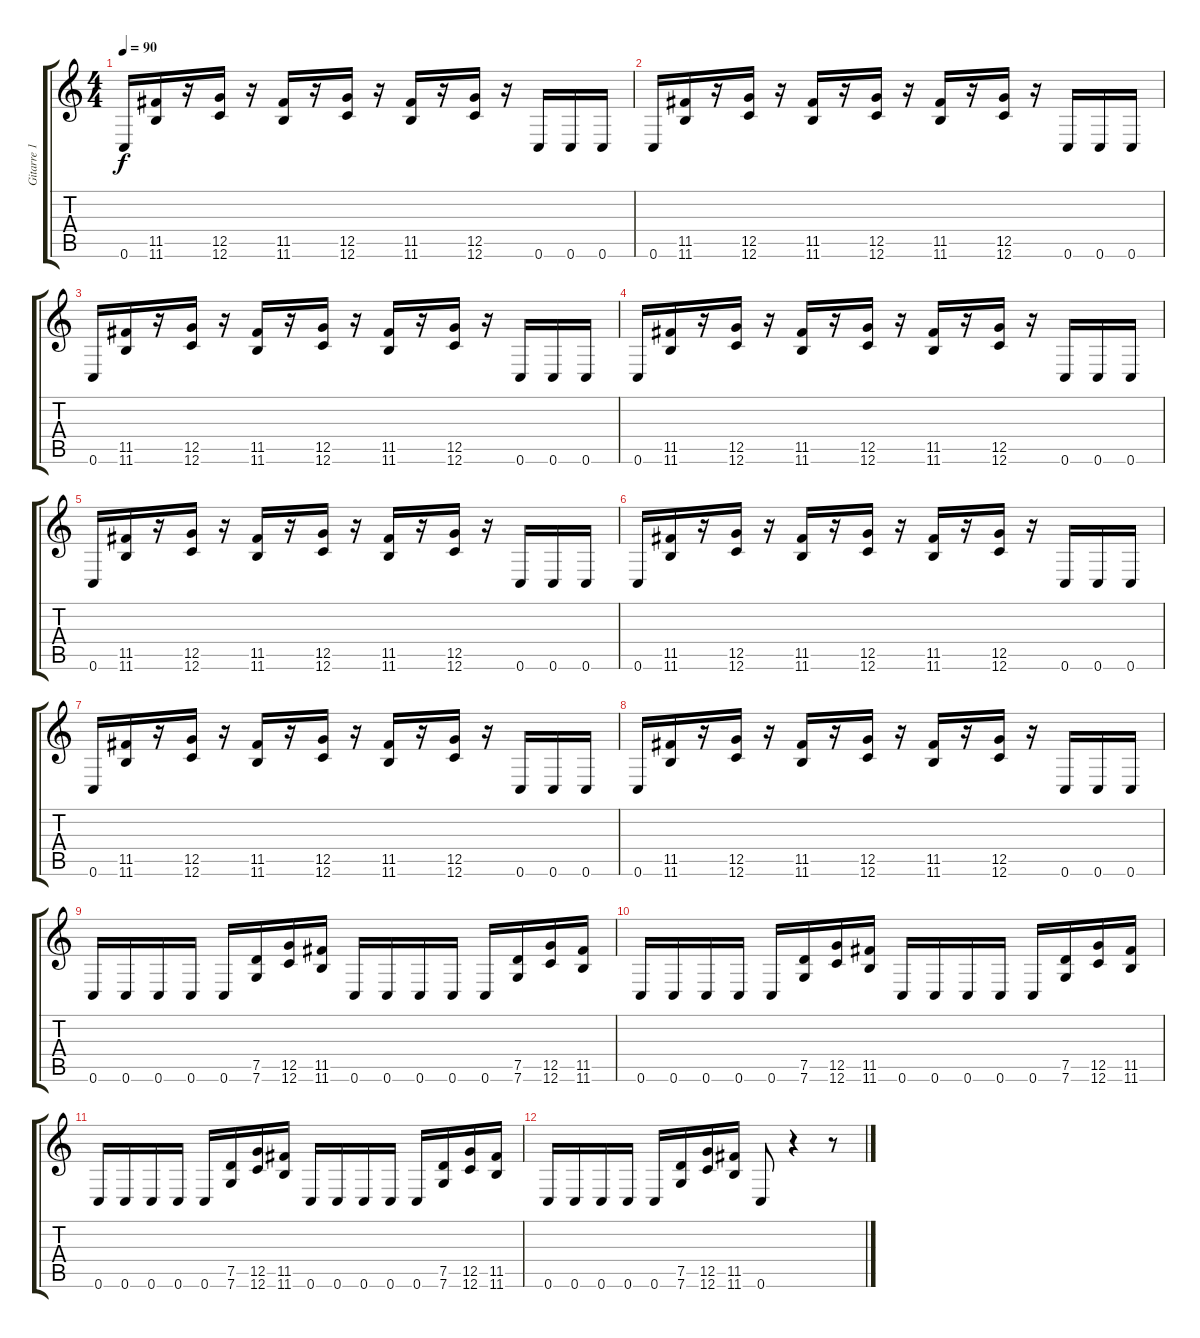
\track ("Gitarre 1" "Gitarre 1") {instrument distortionguitar}
\staff {score tabs}
\tuning (E4 C4 G3 C3 G2 C2) {hide}
\ts (4 4)
\tempo 90
\clef g2
\ks c
0.6.16{dy f} (11.5 11.6).16 r.16 (12.5 12.6).16 r.16 (11.5 11.6).16 r.16 (12.5 12.6).16 r.16 (11.5 11.6).16 r.16 (12.5 12.6).16 r.16 0.6.16 0.6.16 0.6.16 |
0.6.16 (11.5 11.6).16 r.16 (12.5 12.6).16 r.16 (11.5 11.6).16 r.16 (12.5 12.6).16 r.16 (11.5 11.6).16 r.16 (12.5 12.6).16 r.16 0.6.16 0.6.16 0.6.16 |
0.6.16 (11.5 11.6).16 r.16 (12.5 12.6).16 r.16 (11.5 11.6).16 r.16 (12.5 12.6).16 r.16 (11.5 11.6).16 r.16 (12.5 12.6).16 r.16 0.6.16 0.6.16 0.6.16 |
0.6.16 (11.5 11.6).16 r.16 (12.5 12.6).16 r.16 (11.5 11.6).16 r.16 (12.5 12.6).16 r.16 (11.5 11.6).16 r.16 (12.5 12.6).16 r.16 0.6.16 0.6.16 0.6.16 |
0.6.16 (11.5 11.6).16 r.16 (12.5 12.6).16 r.16 (11.5 11.6).16 r.16 (12.5 12.6).16 r.16 (11.5 11.6).16 r.16 (12.5 12.6).16 r.16 0.6.16 0.6.16 0.6.16 |
0.6.16 (11.5 11.6).16 r.16 (12.5 12.6).16 r.16 (11.5 11.6).16 r.16 (12.5 12.6).16 r.16 (11.5 11.6).16 r.16 (12.5 12.6).16 r.16 0.6.16 0.6.16 0.6.16 |
0.6.16 (11.5 11.6).16 r.16 (12.5 12.6).16 r.16 (11.5 11.6).16 r.16 (12.5 12.6).16 r.16 (11.5 11.6).16 r.16 (12.5 12.6).16 r.16 0.6.16 0.6.16 0.6.16 |
0.6.16 (11.5 11.6).16 r.16 (12.5 12.6).16 r.16 (11.5 11.6).16 r.16 (12.5 12.6).16 r.16 (11.5 11.6).16 r.16 (12.5 12.6).16 r.16 0.6.16 0.6.16 0.6.16 |
0.6.16 0.6.16 0.6.16 0.6.16 0.6.16 (7.5 7.6).16 (12.5 12.6).16 (11.5 11.6).16 0.6.16 0.6.16 0.6.16 0.6.16 0.6.16 (7.5 7.6).16 (12.5 12.6).16 (11.5 11.6).16 |
0.6.16 0.6.16 0.6.16 0.6.16 0.6.16 (7.5 7.6).16 (12.5 12.6).16 (11.5 11.6).16 0.6.16 0.6.16 0.6.16 0.6.16 0.6.16 (7.5 7.6).16 (12.5 12.6).16 (11.5 11.6).16 |
0.6.16 0.6.16 0.6.16 0.6.16 0.6.16 (7.5 7.6).16 (12.5 12.6).16 (11.5 11.6).16 0.6.16 0.6.16 0.6.16 0.6.16 0.6.16 (7.5 7.6).16 (12.5 12.6).16 (11.5 11.6).16 |
0.6.16 0.6.16 0.6.16 0.6.16 0.6.16 (7.5 7.6).16 (12.5 12.6).16 (11.5 11.6).16 0.6.8 r.4 r.8
